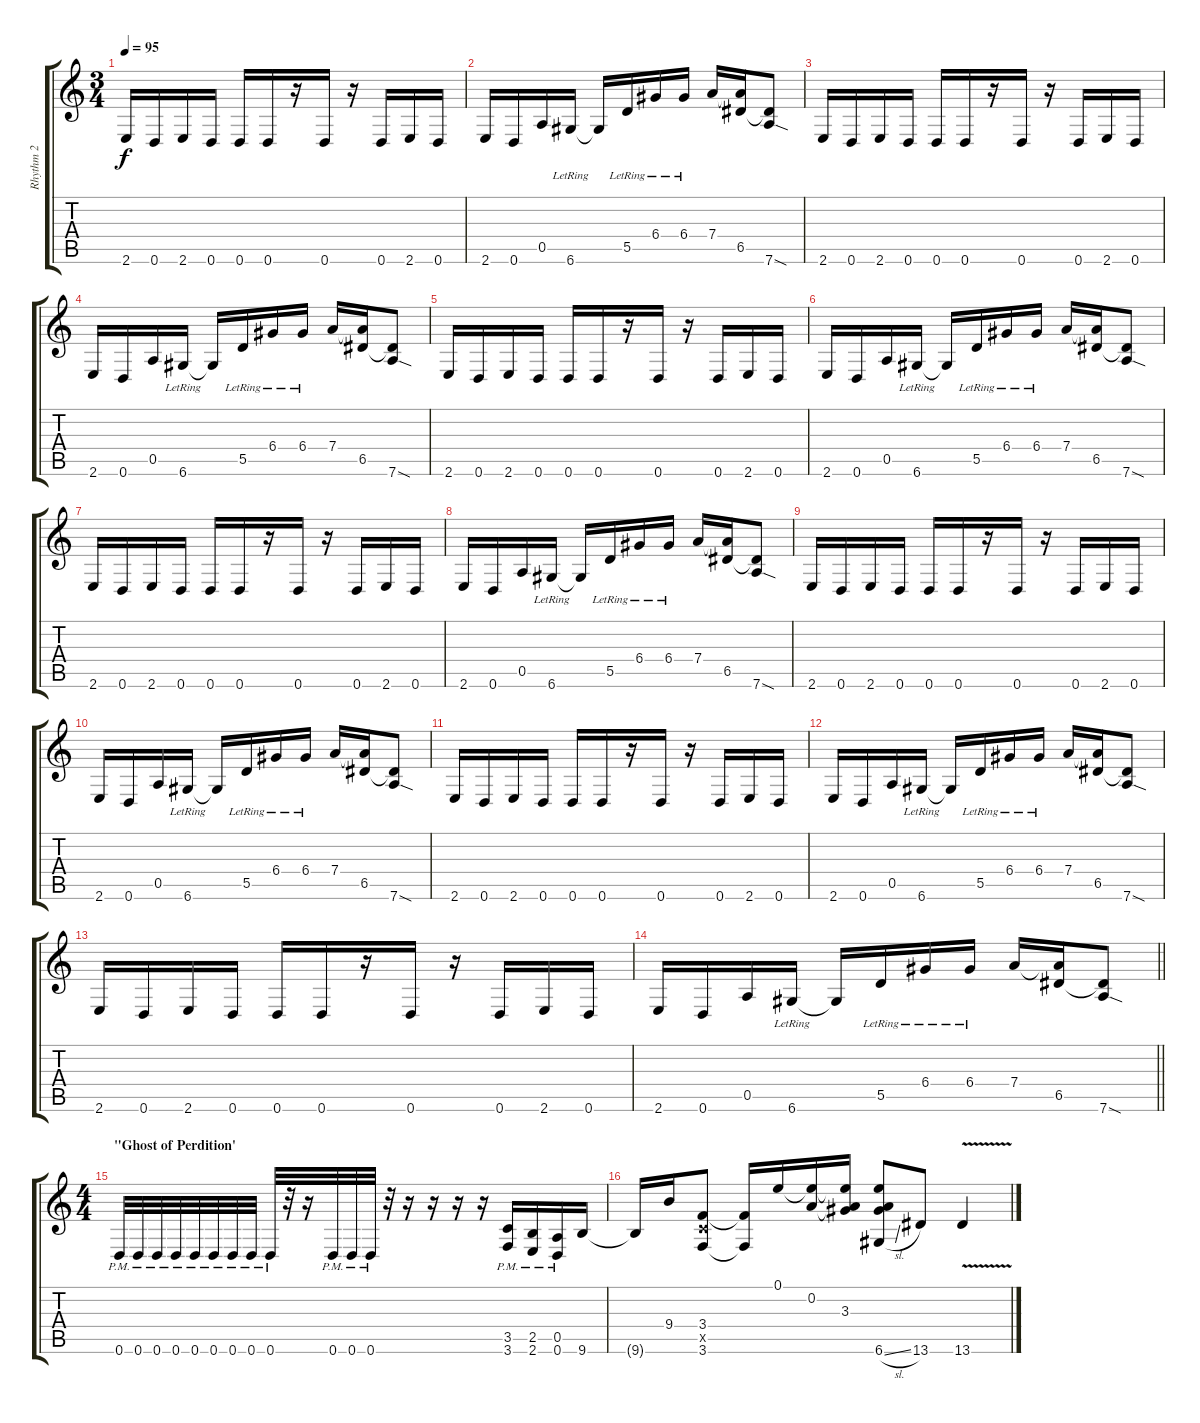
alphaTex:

\track ("Rhythm 2" "Rhythm 2") {instrument distortionguitar}
\staff {score tabs}
\tuning (E4 A3 F3 D3 A2 D2) {hide}
\ts (3 4)
\tempo 95
\clef g2
\ks c
2.6.16{dy f} 0.6.16 2.6.16 0.6.16 0.6.16 0.6.16 r.16 0.6.16 r.16 0.6.16 2.6.16 0.6.16 |
2.6.16 0.6.16 0.5.16 6.6{lr}.16 6.6{t}.16 5.5{lr}.16 6.4{lr}.16 6.4{lr}.16 7.4.16 (7.4{t} 6.5).16 (6.5{t} 7.6{sod}).8 |
2.6.16 0.6.16 2.6.16 0.6.16 0.6.16 0.6.16 r.16 0.6.16 r.16 0.6.16 2.6.16 0.6.16 |
2.6.16 0.6.16 0.5.16 6.6{lr}.16 6.6{t}.16 5.5{lr}.16 6.4{lr}.16 6.4{lr}.16 7.4.16 (7.4{t} 6.5).16 (6.5{t} 7.6{sod}).8 |
2.6.16 0.6.16 2.6.16 0.6.16 0.6.16 0.6.16 r.16 0.6.16 r.16 0.6.16 2.6.16 0.6.16 |
2.6.16 0.6.16 0.5.16 6.6{lr}.16 6.6{t}.16 5.5{lr}.16 6.4{lr}.16 6.4{lr}.16 7.4.16 (7.4{t} 6.5).16 (6.5{t} 7.6{sod}).8 |
2.6.16 0.6.16 2.6.16 0.6.16 0.6.16 0.6.16 r.16 0.6.16 r.16 0.6.16 2.6.16 0.6.16 |
2.6.16 0.6.16 0.5.16 6.6{lr}.16 6.6{t}.16 5.5{lr}.16 6.4{lr}.16 6.4{lr}.16 7.4.16 (7.4{t} 6.5).16 (6.5{t} 7.6{sod}).8 |
2.6.16 0.6.16 2.6.16 0.6.16 0.6.16 0.6.16 r.16 0.6.16 r.16 0.6.16 2.6.16 0.6.16 |
2.6.16 0.6.16 0.5.16 6.6{lr}.16 6.6{t}.16 5.5{lr}.16 6.4{lr}.16 6.4{lr}.16 7.4.16 (7.4{t} 6.5).16 (6.5{t} 7.6{sod}).8 |
2.6.16 0.6.16 2.6.16 0.6.16 0.6.16 0.6.16 r.16 0.6.16 r.16 0.6.16 2.6.16 0.6.16 |
2.6.16 0.6.16 0.5.16 6.6{lr}.16 6.6{t}.16 5.5{lr}.16 6.4{lr}.16 6.4{lr}.16 7.4.16 (7.4{t} 6.5).16 (6.5{t} 7.6{sod}).8 |
2.6.16 0.6.16 2.6.16 0.6.16 0.6.16 0.6.16 r.16 0.6.16 r.16 0.6.16 2.6.16 0.6.16 |
\barLineRight lightlight
2.6.16 0.6.16 0.5.16 6.6{lr}.16 6.6{t}.16 5.5{lr}.16 6.4{lr}.16 6.4{lr}.16 7.4.16 (7.4{t} 6.5).16 (6.5{t} 7.6{sod}).8 |
\ts (4 4)
\section ("" "\"Ghost of Perdition'")
0.6{pm}.32 0.6{pm}.32 0.6{pm}.32 0.6{pm}.32 0.6{pm}.32 0.6{pm}.32 0.6{pm}.32 0.6{pm}.32 0.6{pm}.32 r.32 r.16 0.6{pm}.32 0.6{pm}.32 0.6{pm}.32 r.32 r.16 r.16 r.16 r.16 (3.5 3.6{pm}).16 (2.5 2.6{pm}).16 (0.5 0.6{pm}).16 9.6.16 |
9.6{t}.16 9.4.16 (3.4 3.5{x} 3.6).8 (3.4{t} 3.6{t}).16 0.1.16 (0.1{t} 0.2).16 (0.1{t} 0.2{t} 3.3).16 (0.1{t} 0.2{t} 3.3{t} 6.6{sl}).8 13.6.8 13.6{v}.4
